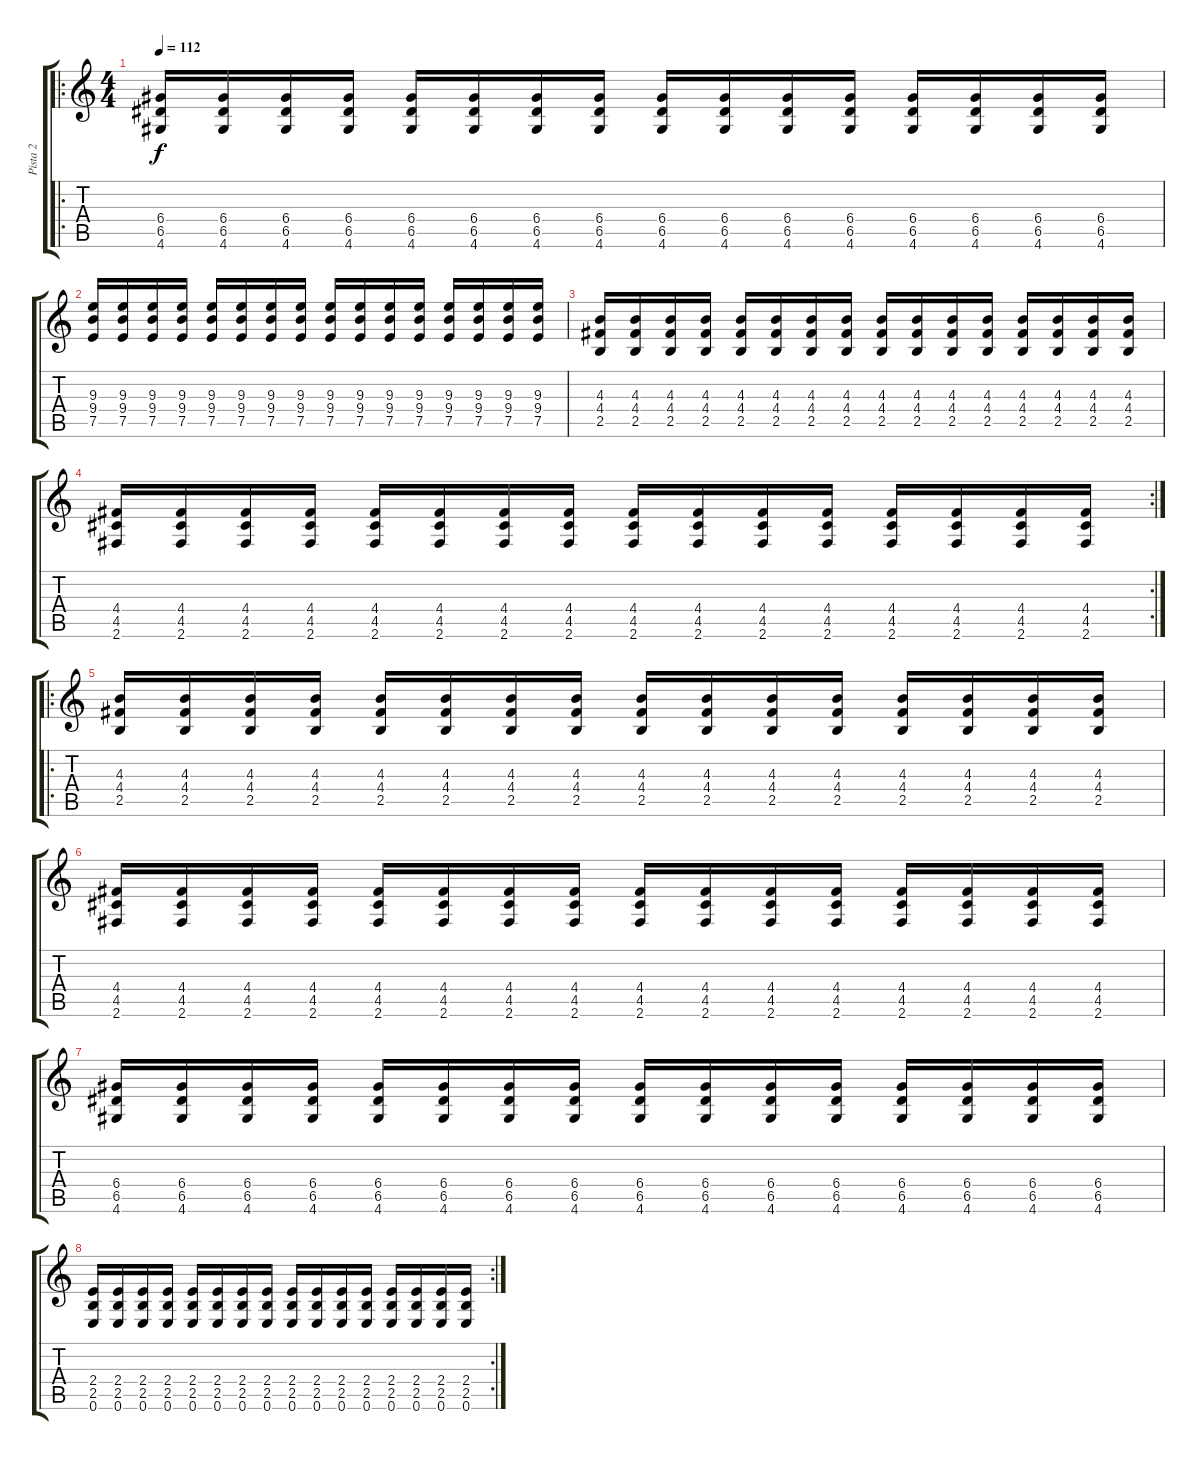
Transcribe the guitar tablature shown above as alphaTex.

\track ("Pista 2" "Pista 2") {instrument overdrivenguitar}
\staff {score tabs}
\tuning (E4 B3 G3 D3 A2 E2) {hide}
\ro
\ts (4 4)
\tempo 112
\clef g2
\ks c
(6.4 6.5 4.6).16{dy f} (6.4 6.5 4.6).16 (6.4 6.5 4.6).16 (6.4 6.5 4.6).16 (6.4 6.5 4.6).16 (6.4 6.5 4.6).16 (6.4 6.5 4.6).16 (6.4 6.5 4.6).16 (6.4 6.5 4.6).16 (6.4 6.5 4.6).16 (6.4 6.5 4.6).16 (6.4 6.5 4.6).16 (6.4 6.5 4.6).16 (6.4 6.5 4.6).16 (6.4 6.5 4.6).16 (6.4 6.5 4.6).16 |
(9.3 9.4 7.5).16 (9.3 9.4 7.5).16 (9.3 9.4 7.5).16 (9.3 9.4 7.5).16 (9.3 9.4 7.5).16 (9.3 9.4 7.5).16 (9.3 9.4 7.5).16 (9.3 9.4 7.5).16 (9.3 9.4 7.5).16 (9.3 9.4 7.5).16 (9.3 9.4 7.5).16 (9.3 9.4 7.5).16 (9.3 9.4 7.5).16 (9.3 9.4 7.5).16 (9.3 9.4 7.5).16 (9.3 9.4 7.5).16 |
(4.3 4.4 2.5).16 (4.3 4.4 2.5).16 (4.3 4.4 2.5).16 (4.3 4.4 2.5).16 (4.3 4.4 2.5).16 (4.3 4.4 2.5).16 (4.3 4.4 2.5).16 (4.3 4.4 2.5).16 (4.3 4.4 2.5).16 (4.3 4.4 2.5).16 (4.3 4.4 2.5).16 (4.3 4.4 2.5).16 (4.3 4.4 2.5).16 (4.3 4.4 2.5).16 (4.3 4.4 2.5).16 (4.3 4.4 2.5).16 |
\rc 2
(4.4 4.5 2.6).16 (4.4 4.5 2.6).16 (4.4 4.5 2.6).16 (4.4 4.5 2.6).16 (4.4 4.5 2.6).16 (4.4 4.5 2.6).16 (4.4 4.5 2.6).16 (4.4 4.5 2.6).16 (4.4 4.5 2.6).16 (4.4 4.5 2.6).16 (4.4 4.5 2.6).16 (4.4 4.5 2.6).16 (4.4 4.5 2.6).16 (4.4 4.5 2.6).16 (4.4 4.5 2.6).16 (4.4 4.5 2.6).16 |
\ro
(4.3 4.4 2.5).16 (4.3 4.4 2.5).16 (4.3 4.4 2.5).16 (4.3 4.4 2.5).16 (4.3 4.4 2.5).16 (4.3 4.4 2.5).16 (4.3 4.4 2.5).16 (4.3 4.4 2.5).16 (4.3 4.4 2.5).16 (4.3 4.4 2.5).16 (4.3 4.4 2.5).16 (4.3 4.4 2.5).16 (4.3 4.4 2.5).16 (4.3 4.4 2.5).16 (4.3 4.4 2.5).16 (4.3 4.4 2.5).16 |
(4.4 4.5 2.6).16 (4.4 4.5 2.6).16 (4.4 4.5 2.6).16 (4.4 4.5 2.6).16 (4.4 4.5 2.6).16 (4.4 4.5 2.6).16 (4.4 4.5 2.6).16 (4.4 4.5 2.6).16 (4.4 4.5 2.6).16 (4.4 4.5 2.6).16 (4.4 4.5 2.6).16 (4.4 4.5 2.6).16 (4.4 4.5 2.6).16 (4.4 4.5 2.6).16 (4.4 4.5 2.6).16 (4.4 4.5 2.6).16 |
(6.4 6.5 4.6).16 (6.4 6.5 4.6).16 (6.4 6.5 4.6).16 (6.4 6.5 4.6).16 (6.4 6.5 4.6).16 (6.4 6.5 4.6).16 (6.4 6.5 4.6).16 (6.4 6.5 4.6).16 (6.4 6.5 4.6).16 (6.4 6.5 4.6).16 (6.4 6.5 4.6).16 (6.4 6.5 4.6).16 (6.4 6.5 4.6).16 (6.4 6.5 4.6).16 (6.4 6.5 4.6).16 (6.4 6.5 4.6).16 |
\rc 2
(2.4 2.5 0.6).16 (2.4 2.5 0.6).16 (2.4 2.5 0.6).16 (2.4 2.5 0.6).16 (2.4 2.5 0.6).16 (2.4 2.5 0.6).16 (2.4 2.5 0.6).16 (2.4 2.5 0.6).16 (2.4 2.5 0.6).16 (2.4 2.5 0.6).16 (2.4 2.5 0.6).16 (2.4 2.5 0.6).16 (2.4 2.5 0.6).16 (2.4 2.5 0.6).16 (2.4 2.5 0.6).16 (2.4 2.5 0.6).16
